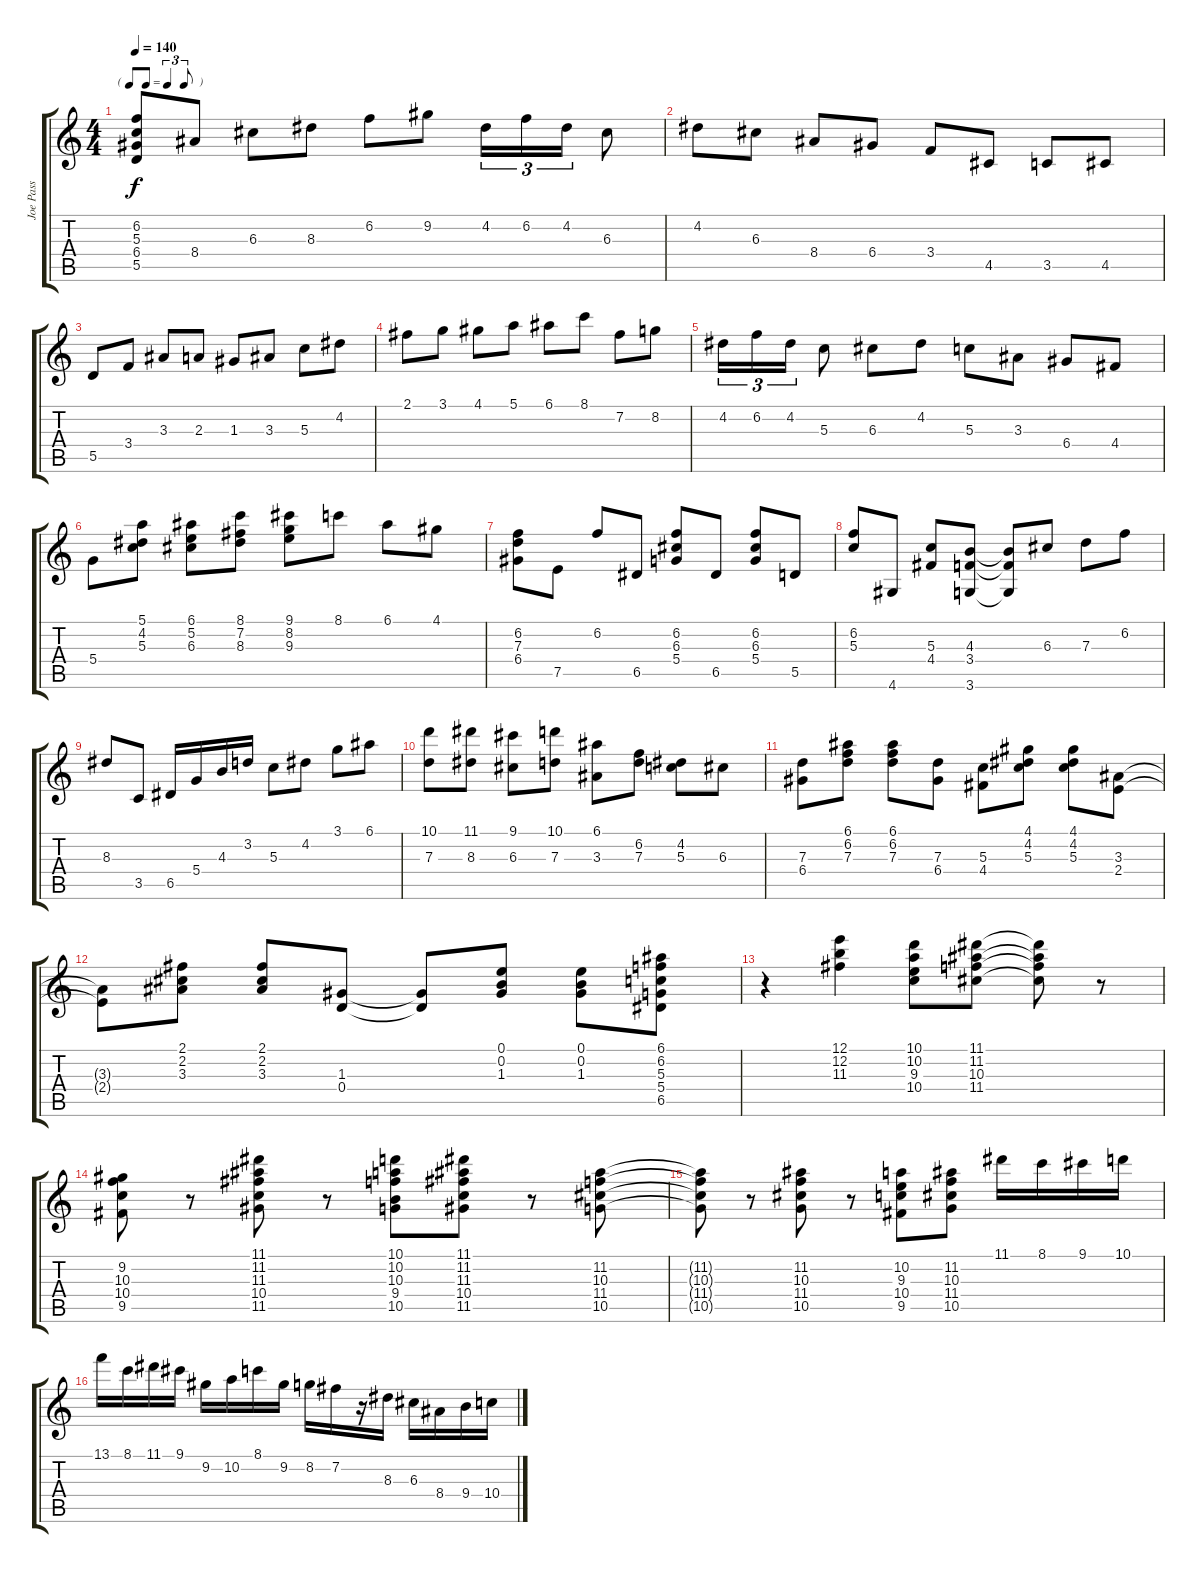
\track ("Joe Pass" "Joe Pass") {instrument electricguitarjazz}
\staff {score tabs}
\tuning (E4 B3 G3 D3 A2 E2) {hide}
\ts (4 4)
\tf triplet8th
\tempo 140
\clef g2
\ks c
(6.2 5.3 6.4 5.5).8{dy f} 8.4.8 6.3.8 8.3.8 6.2.8 9.2.8 4.2.16{tu (3 2)} 6.2.16{tu (3 2)} 4.2.16{tu (3 2)} 6.3.8 |
4.2.8 6.3.8 8.4.8 6.4.8 3.4.8 4.5.8 3.5.8 4.5.8 |
5.5.8 3.4.8 3.3.8 2.3.8 1.3.8 3.3.8 5.3.8 4.2.8 |
2.1.8 3.1.8 4.1.8 5.1.8 6.1.8 8.1.8 7.2.8 8.2.8 |
4.2.16{tu (3 2)} 6.2.16{tu (3 2)} 4.2.16{tu (3 2)} 5.3.8 6.3.8 4.2.8 5.3.8 3.3.8 6.4.8 4.4.8 |
5.4.8 (5.1 4.2 5.3).8 (6.1 5.2 6.3).8 (8.1 7.2 8.3).8 (9.1 8.2 9.3).8 8.1.8 6.1.8 4.1.8 |
(6.2 7.3 6.4).8 7.5.8 6.2.8 6.5.8 (6.2 6.3 5.4).8 6.5.8 (6.2 6.3 5.4).8 5.5.8 |
(6.2 5.3).8 4.6.8 (5.3 4.4).8 (4.3 3.4 3.6).8 (4.3{t} 3.4{t} 3.6{t}).8 6.3.8 7.3.8 6.2.8 |
8.3.8 3.5.8 6.5.16 5.4.16 4.3.16 3.2.16 5.3.8 4.2.8 3.1.8 6.1.8 |
(10.1 7.3).8 (11.1 8.3).8 (9.1 6.3).8 (10.1 7.3).8 (6.1 3.3).8 (6.2 7.3).8 (4.2 5.3).8 6.3.8 |
(7.3 6.4).8 (6.1 6.2 7.3).8 (6.1 6.2 7.3).8 (7.3 6.4).8 (5.3 4.4).8 (4.1 4.2 5.3).8 (4.1 4.2 5.3).8 (3.3 2.4).8 |
(3.3{t} 2.4{t}).8 (2.1 2.2 3.3).8 (2.1 2.2 3.3).8 (1.3 0.4).8 (1.3{t} 0.4{t}).8 (0.1 0.2 1.3).8 (0.1 0.2 1.3).8 (6.1 6.2 5.3 5.4 6.5).8 |
r.4 (12.1 12.2 11.3).4 (10.1 10.2 9.3 10.4).8 (11.1 11.2 10.3 11.4).8 (11.1{t} 11.2{t} 10.3{t} 11.4{t}).8 r.8 |
(9.2 10.3 10.4 9.5).8 r.8 (11.1 11.2 11.3 10.4 11.5).8 r.8 (10.1 10.2 10.3 9.4 10.5).8 (11.1 11.2 11.3 10.4 11.5).8 r.8 (11.2 10.3 11.4 10.5).8 |
(11.2{t} 10.3{t} 11.4{t} 10.5{t}).8 r.8 (11.2 10.3 11.4 10.5).8 r.8 (10.2 9.3 10.4 9.5).8 (11.2 10.3 11.4 10.5).8 11.1.16 8.1.16 9.1.16 10.1.16 |
13.1.16 8.1.16 11.1.16 9.1.16 9.2.16 10.2.16 8.1.16 9.2.16 8.2.16 7.2.16 r.16 8.3.16 6.3.16 8.4.16 9.4.16 10.4.16
